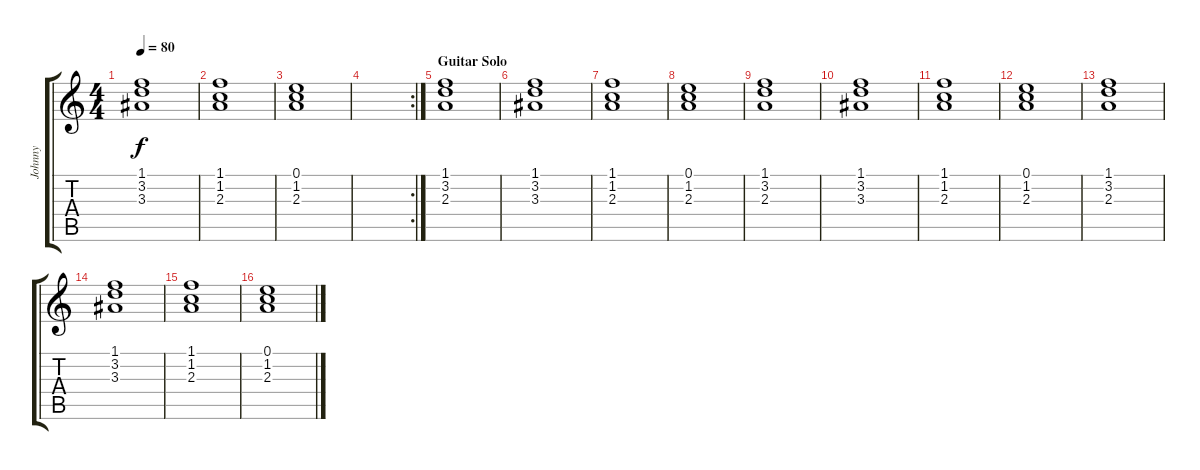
\track ("Johnny" "Johnny") {instrument distortionguitar}
\staff {score tabs}
\tuning (E4 B3 G3 D3 A2 E2) {hide}
\ts (4 4)
\tempo 80
\clef g2
\ks c
(1.1 3.2 3.3).1{dy f} |
(1.1 1.2 2.3).1 |
(0.1 1.2 2.3).1 |
\rc 2
|
\section ("" "Guitar Solo")
(1.1 3.2 2.3).1 |
(1.1 3.2 3.3).1 |
(1.1 1.2 2.3).1 |
(0.1 1.2 2.3).1 |
(1.1 3.2 2.3).1 |
(1.1 3.2 3.3).1 |
(1.1 1.2 2.3).1 |
(0.1 1.2 2.3).1 |
(1.1 3.2 2.3).1 |
(1.1 3.2 3.3).1 |
(1.1 1.2 2.3).1 |
(0.1 1.2 2.3).1
